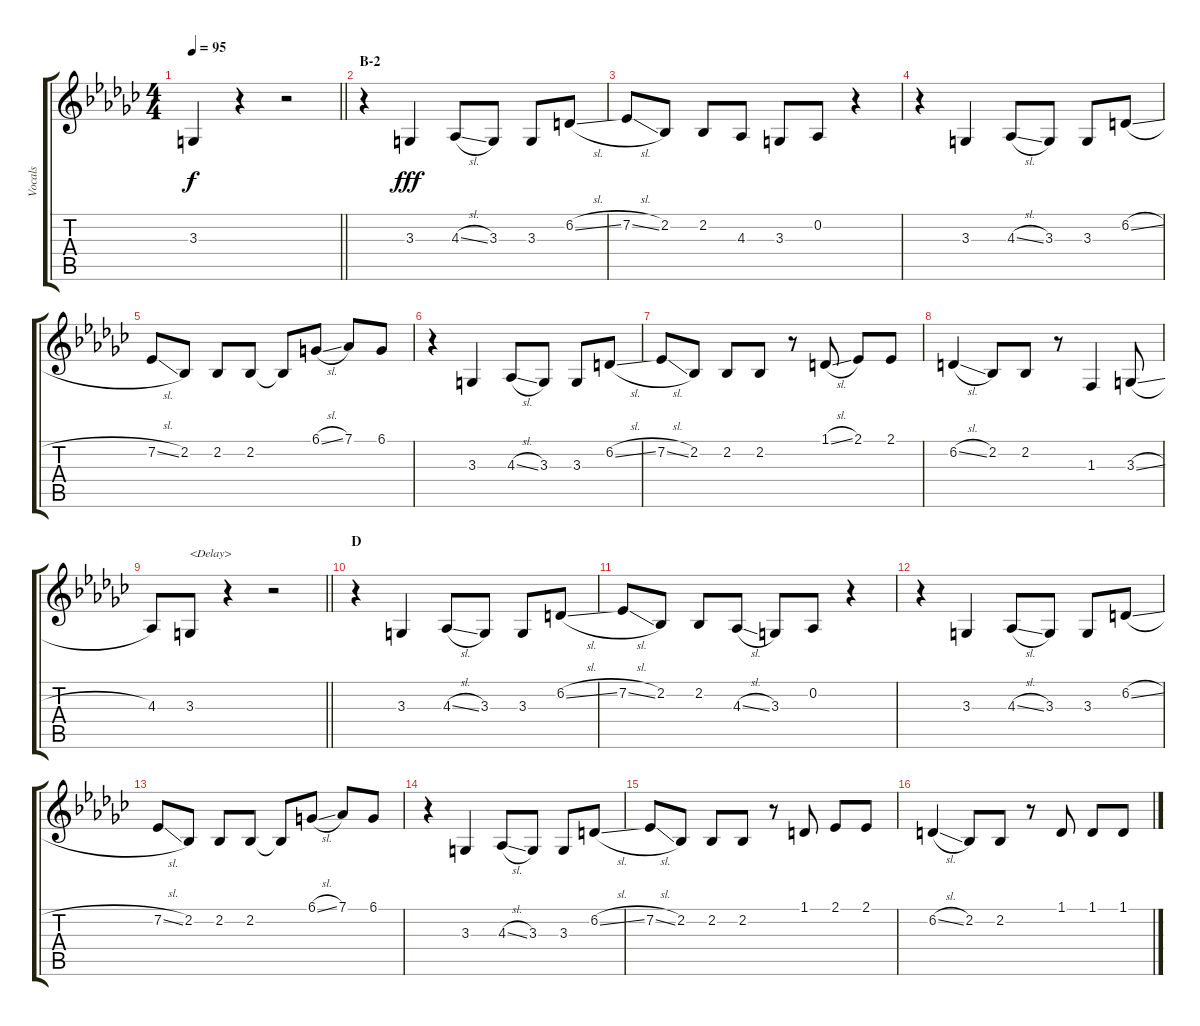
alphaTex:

\track ("Vocals" "Vocals") {instrument voiceoohs}
\staff {score tabs}
\tuning (Db4 Ab3 E3 B2 Gb2 B1) {hide}
\ts (4 4)
\tempo 95
\clef g2
\barLineRight lightlight
\ks gb
3.3{t}.4{dy f} r.4 r.2 |
\section ("" "B-2")
r.4 3.3.4{dy fff} 4.3{sl}.8 3.3.8 3.3.8 6.2{sl}.8 |
7.2{sl}.8 2.2.8 2.2.8 4.3.8 3.3.8 0.2.8 r.4 |
r.4 3.3.4 4.3{sl}.8 3.3.8 3.3.8 6.2{sl}.8 |
7.2{sl}.8 2.2.8 2.2.8 2.2.8 2.2{t}.8 6.1{sl}.8 7.1.8 6.1.8 |
r.4 3.3.4 4.3{sl}.8 3.3.8 3.3.8 6.2{sl}.8 |
7.2{sl}.8 2.2.8 2.2.8 2.2.8 r.8 1.1{sl}.8 2.1.8 2.1.8 |
6.2{sl}.4 2.2.8 2.2.8 r.8 1.3.4 3.3{sl}.8 |
\barLineRight lightlight
4.3.8 3.3.8{txt "<Delay>"} r.4 r.2 |
\section ("" "D")
r.4 3.3.4 4.3{sl}.8 3.3.8 3.3.8 6.2{sl}.8 |
7.2{sl}.8 2.2.8 2.2.8 4.3{sl}.8 3.3.8 0.2.8 r.4 |
r.4 3.3.4 4.3{sl}.8 3.3.8 3.3.8 6.2{sl}.8 |
7.2{sl}.8 2.2.8 2.2.8 2.2.8 2.2{t}.8 6.1{sl}.8 7.1.8 6.1.8 |
r.4 3.3.4 4.3{sl}.8 3.3.8 3.3.8 6.2{sl}.8 |
7.2{sl}.8 2.2.8 2.2.8 2.2.8 r.8 1.1.8 2.1.8 2.1.8 |
6.2{sl}.4 2.2.8 2.2.8 r.8 1.1.8 1.1.8 1.1.8
